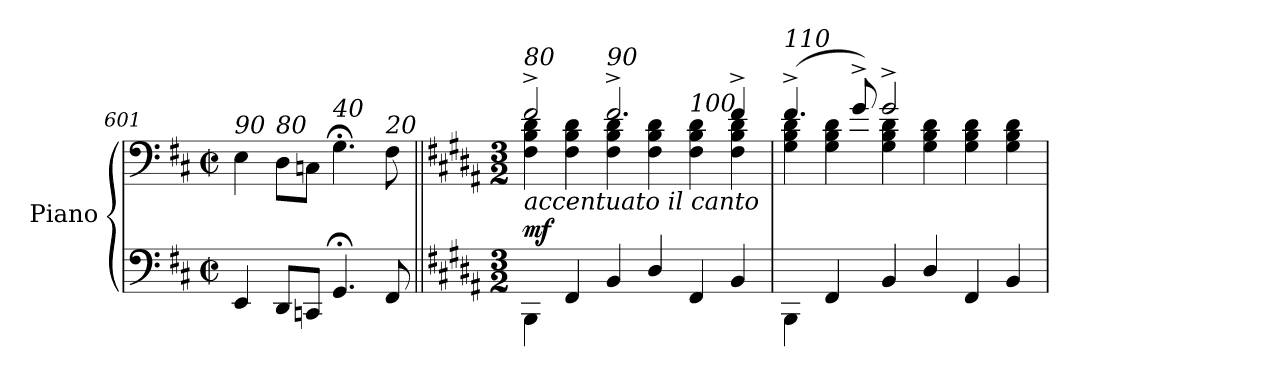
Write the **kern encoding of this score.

**kern	**kern	**dynam
*part1	*part1	*part1
*staff2	*staff1	*staff1/2
*I"Piano	*	*
*I'Pno	*	*
!!LO:PB:g=z
*clefF4	*clefF4	*
*k[f#c#]	*k[f#c#]	*
*M2/2	*M2/2	*
*met(c|)	*met(c|)	*
=601	=601	=601
!	!LO:TX:a:i:t=90	!
4EE/	4E\	.
!	!LO:TX:a:i:t=80	!
8DD/L	8D\L	.
8CCn/J	8Cn\J	.
!	!LO:TX:a:i:t=40	!
4.GG;</	4.G;<\	.
!	!LO:TX:a:i:t=20	!
8FF#/	8F#\	.
=602||	=602||	=602||
*k[f#c#g#d#a#]	*k[f#c#g#d#a#]	*
*M3/2	*M3/2	*
*	*^	*
!	!LO:TX:b:i:t=accentuato il canto	!	!
!	!LO:TX:a:i:t=80	!	!
!	!	!	!LO:DY:a=2
4BBB\	2f#:^/	4F#\ 4B\ 4d#\	mf
4FF#/	.	4F#\ 4B\ 4d#\	.
!	!LO:TX:a:i:t=90	!	!
4BB/	2.f#^/	4F#\ 4B\ 4d#\	.
4D#/	.	4F#\ 4B\ 4d#\	.
!	!	!LO:TX:a:i:t=100	!
4FF#/	.	4F#\ 4B\ 4d#\	.
4BB/	4f#^/	4F#\ 4B\ 4d#\	.
=603	=603	=603	=603
!	!LO:TX:a:i:t=110	!	!
4BBB\	(4.f#^/	4G#\ 4B\ 4d#\	.
4FF#/	.	4G#\ 4B\ 4d#\	.
.	8g#^/)	.	.
4BB/	2g#^/	4G#\ 4B\ 4d#\	.
4D#/	.	4G#\ 4B\ 4d#\	.
4FF#/	2ryy	4G#\ 4B\ 4d#\	.
4BB/	.	4G#\ 4B\ 4d#\	.
*	*v	*v	*
=	=	=
*-	*-	*-
